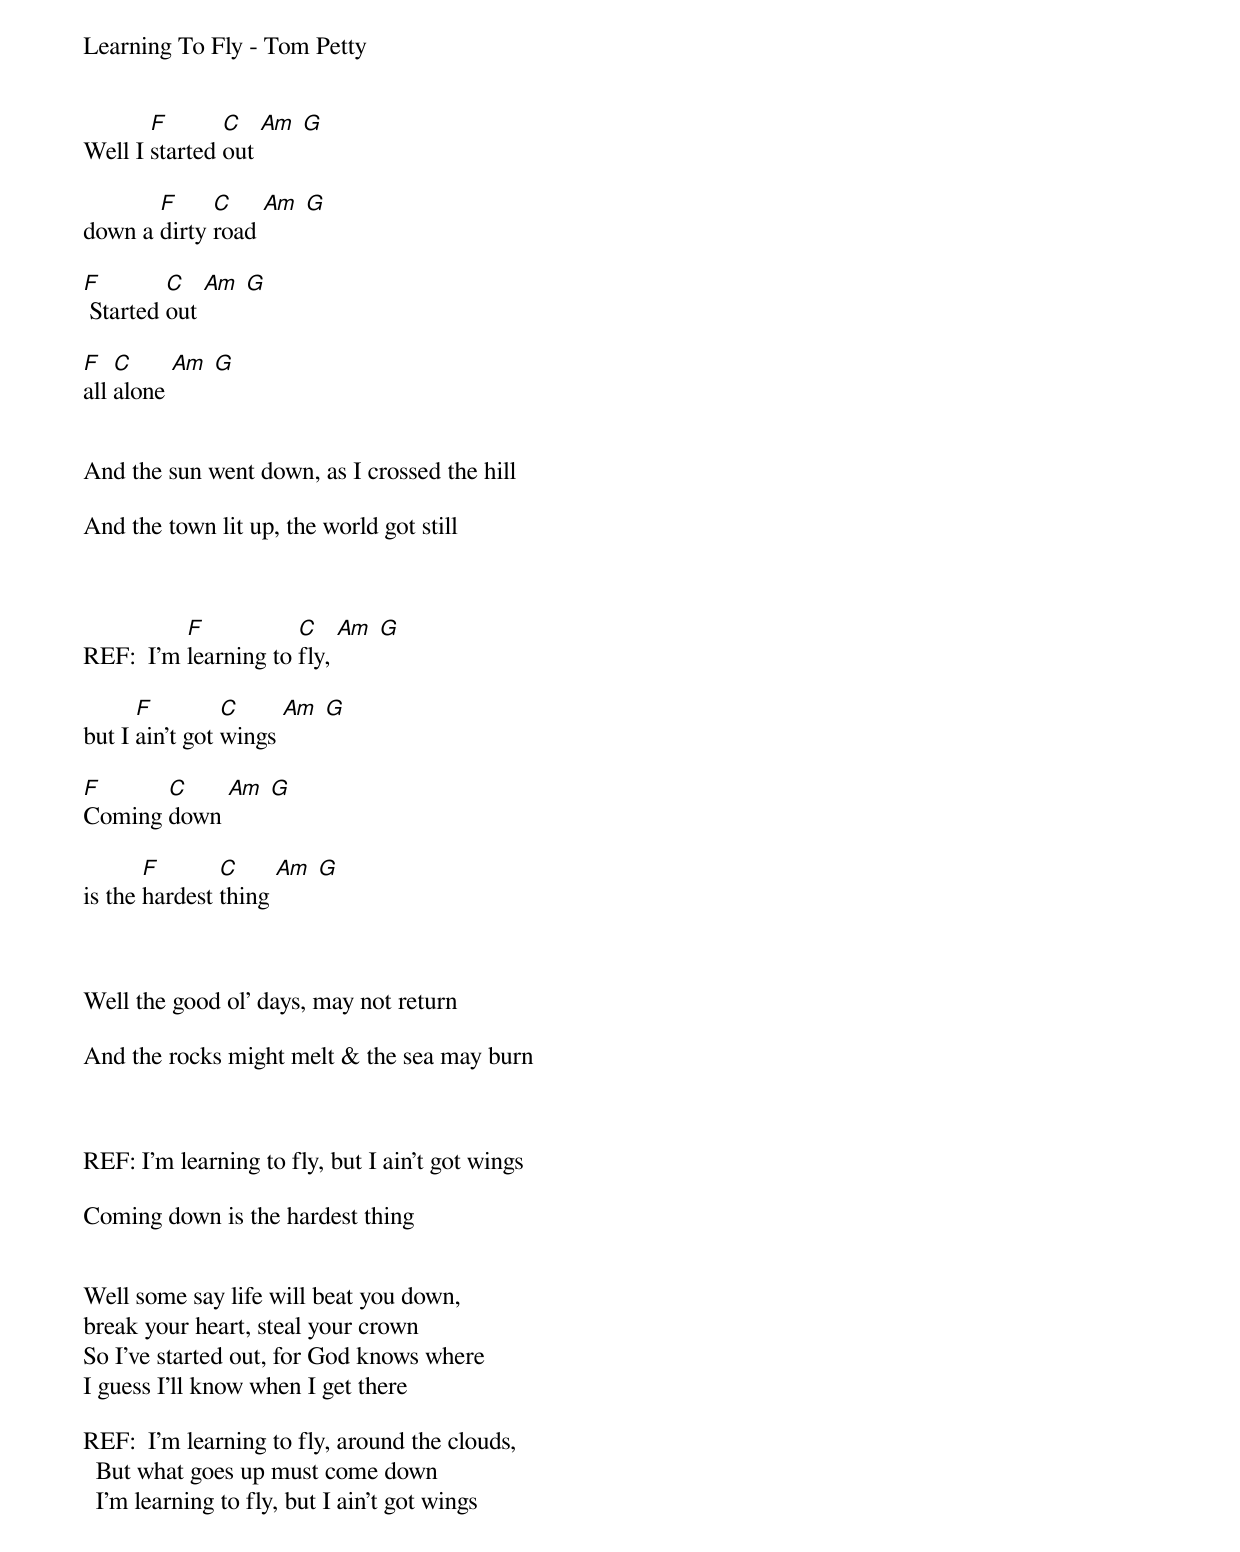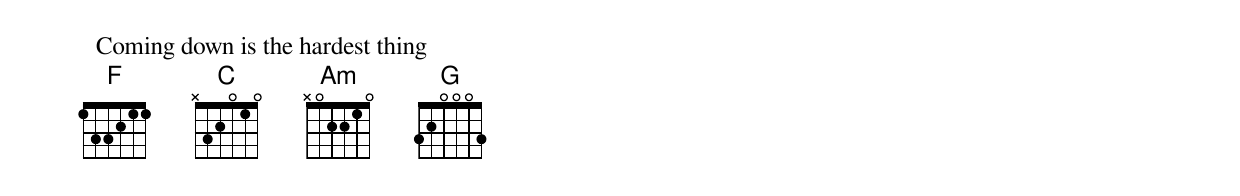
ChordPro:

Learning To Fly - Tom Petty


Well I [F]started [C]out [Am] [G]

down a [F]dirty [C]road [Am] [G]

[F] Started [C]out [Am] [G]

[F]all [C]alone [Am] [G]


And the sun went down, as I crossed the hill

And the town lit up, the world got still



REF:  I'm [F]learning to [C]fly, [Am] [G]

but I [F]ain't got [C]wings [Am] [G]

[F]Coming [C]down [Am] [G]

is the [F]hardest [C]thing [Am] [G]



Well the good ol' days, may not return

And the rocks might melt & the sea may burn



REF: I'm learning to fly, but I ain't got wings

Coming down is the hardest thing


Well some say life will beat you down,
break your heart, steal your crown
So I've started out, for God knows where
I guess I'll know when I get there

REF:  I'm learning to fly, around the clouds,
  But what goes up must come down
  I'm learning to fly, but I ain't got wings
  Coming down is the hardest thing
